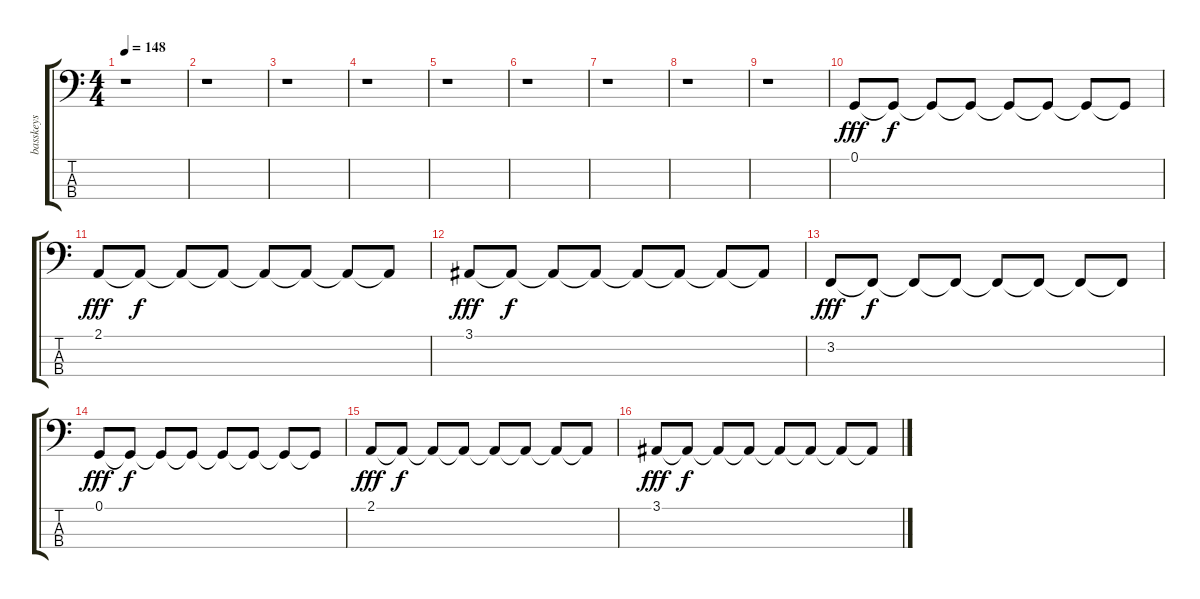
\track ("basskeys" "basskeys") {instrument acousticgrandpiano}
\staff {score tabs}
\tuning (G2 D2 A1 E1) {hide}
\ts (4 4)
\tempo 148
\clef f4
\ks c
r.1{dy f} |
r.1 |
r.1 |
r.1 |
r.1 |
r.1 |
r.1 |
r.1 |
r.1 |
0.1.8{dy fff} 0.1{t}.8{dy f} 0.1{t}.8 0.1{t}.8 0.1{t}.8 0.1{t}.8 0.1{t}.8 0.1{t}.8 |
2.1.8{dy fff} 2.1{t}.8{dy f} 2.1{t}.8 2.1{t}.8 2.1{t}.8 2.1{t}.8 2.1{t}.8 2.1{t}.8 |
3.1.8{dy fff} 3.1{t}.8{dy f} 3.1{t}.8 3.1{t}.8 3.1{t}.8 3.1{t}.8 3.1{t}.8 3.1{t}.8 |
3.2.8{dy fff} 3.2{t}.8{dy f} 3.2{t}.8 3.2{t}.8 3.2{t}.8 3.2{t}.8 3.2{t}.8 3.2{t}.8 |
0.1.8{dy fff} 0.1{t}.8{dy f} 0.1{t}.8 0.1{t}.8 0.1{t}.8 0.1{t}.8 0.1{t}.8 0.1{t}.8 |
2.1.8{dy fff} 2.1{t}.8{dy f} 2.1{t}.8 2.1{t}.8 2.1{t}.8 2.1{t}.8 2.1{t}.8 2.1{t}.8 |
3.1.8{dy fff} 3.1{t}.8{dy f} 3.1{t}.8 3.1{t}.8 3.1{t}.8 3.1{t}.8 3.1{t}.8 3.1{t}.8
